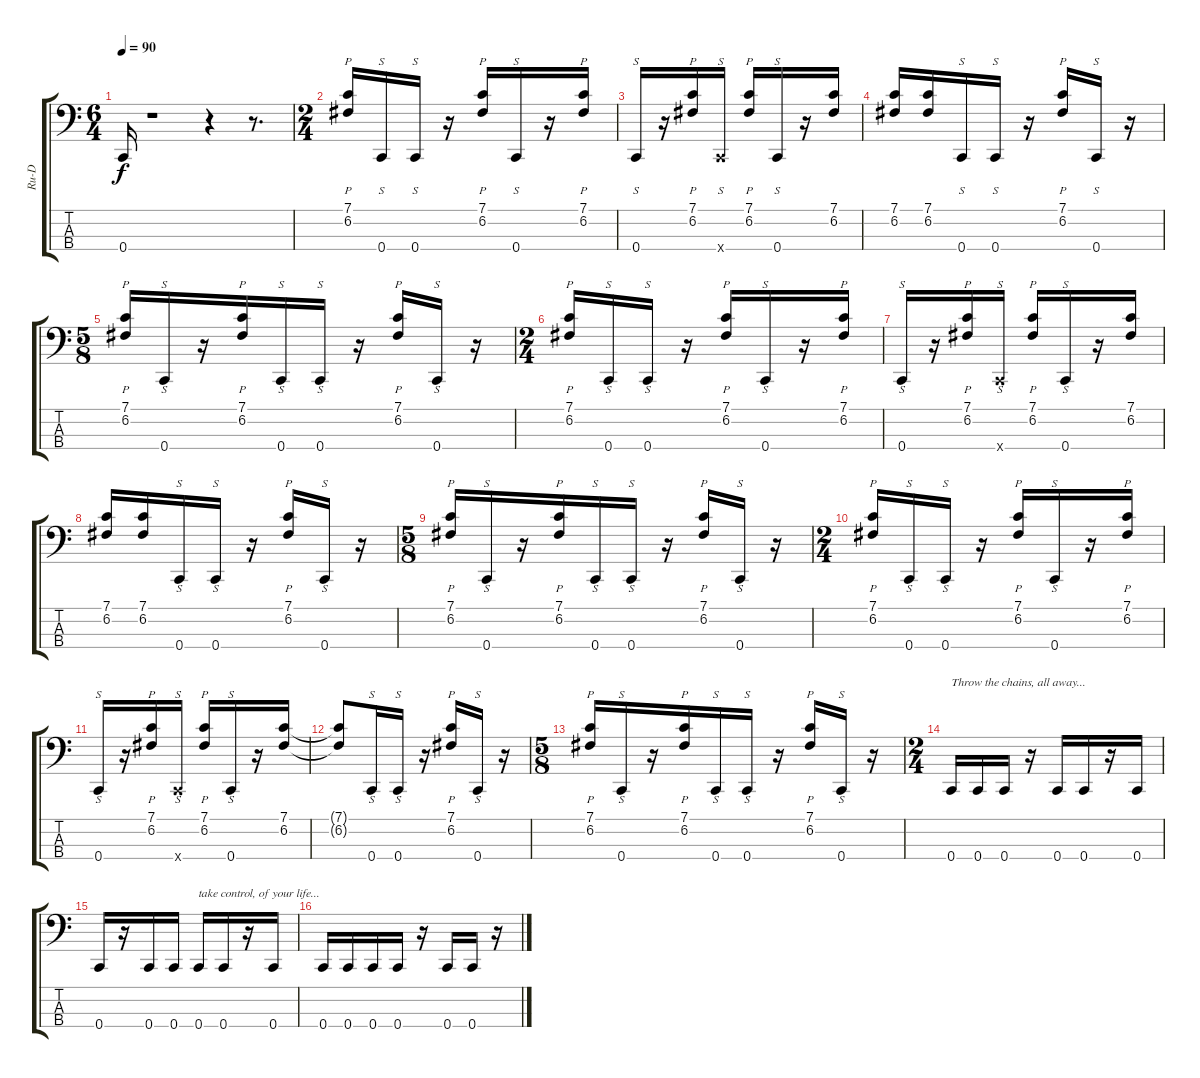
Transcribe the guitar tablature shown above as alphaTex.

\track ("Ru-D" "Ru-D") {instrument electricbassfinger}
\staff {score tabs}
\tuning (F2 C2 G1 C1) {hide}
\ts (6 4)
\tempo 90
\clef f4
\ks c
0.4.16{dy f} r.1 r.4 r.8{d} |
\ts (2 4)
(7.1 6.2).16{p} 0.4.16{s} 0.4.16{s} r.16 (7.1 6.2).16{p} 0.4.16{s} r.16 (7.1 6.2).16{p} |
0.4.16{s} r.16 (7.1 6.2).16{p} 0.4{x}.16{s} (7.1 6.2).16{p} 0.4.16{s} r.16 (7.1 6.2).16 |
(7.1 6.2).16 (7.1 6.2).16 0.4.16{s} 0.4.16{s} r.16 (7.1 6.2).16{p} 0.4.16{s} r.16 |
\ts (5 8)
(7.1 6.2).16{p} 0.4.16{s} r.16 (7.1 6.2).16{p} 0.4.16{s} 0.4.16{s} r.16 (7.1 6.2).16{p} 0.4.16{s} r.16 |
\ts (2 4)
(7.1 6.2).16{p} 0.4.16{s} 0.4.16{s} r.16 (7.1 6.2).16{p} 0.4.16{s} r.16 (7.1 6.2).16{p} |
0.4.16{s} r.16 (7.1 6.2).16{p} 0.4{x}.16{s} (7.1 6.2).16{p} 0.4.16{s} r.16 (7.1 6.2).16 |
(7.1 6.2).16 (7.1 6.2).16 0.4.16{s} 0.4.16{s} r.16 (7.1 6.2).16{p} 0.4.16{s} r.16 |
\ts (5 8)
(7.1 6.2).16{p} 0.4.16{s} r.16 (7.1 6.2).16{p} 0.4.16{s} 0.4.16{s} r.16 (7.1 6.2).16{p} 0.4.16{s} r.16 |
\ts (2 4)
(7.1 6.2).16{p} 0.4.16{s} 0.4.16{s} r.16 (7.1 6.2).16{p} 0.4.16{s} r.16 (7.1 6.2).16{p} |
0.4.16{s} r.16 (7.1 6.2).16{p} 0.4{x}.16{s} (7.1 6.2).16{p} 0.4.16{s} r.16 (7.1 6.2).16 |
(7.1{t} 6.2{t}).8 0.4.16{s} 0.4.16{s} r.16 (7.1 6.2).16{p} 0.4.16{s} r.16 |
\ts (5 8)
(7.1 6.2).16{p} 0.4.16{s} r.16 (7.1 6.2).16{p} 0.4.16{s} 0.4.16{s} r.16 (7.1 6.2).16{p} 0.4.16{s} r.16 |
\ts (2 4)
0.4.16{txt "Throw the chains, all away..."} 0.4.16 0.4.16 r.16 0.4.16 0.4.16 r.16 0.4.16 |
0.4.16 r.16 0.4.16 0.4.16 0.4.16{txt "take control, of your life..."} 0.4.16 r.16 0.4.16 |
0.4.16 0.4.16 0.4.16 0.4.16 r.16 0.4.16 0.4.16 r.16
